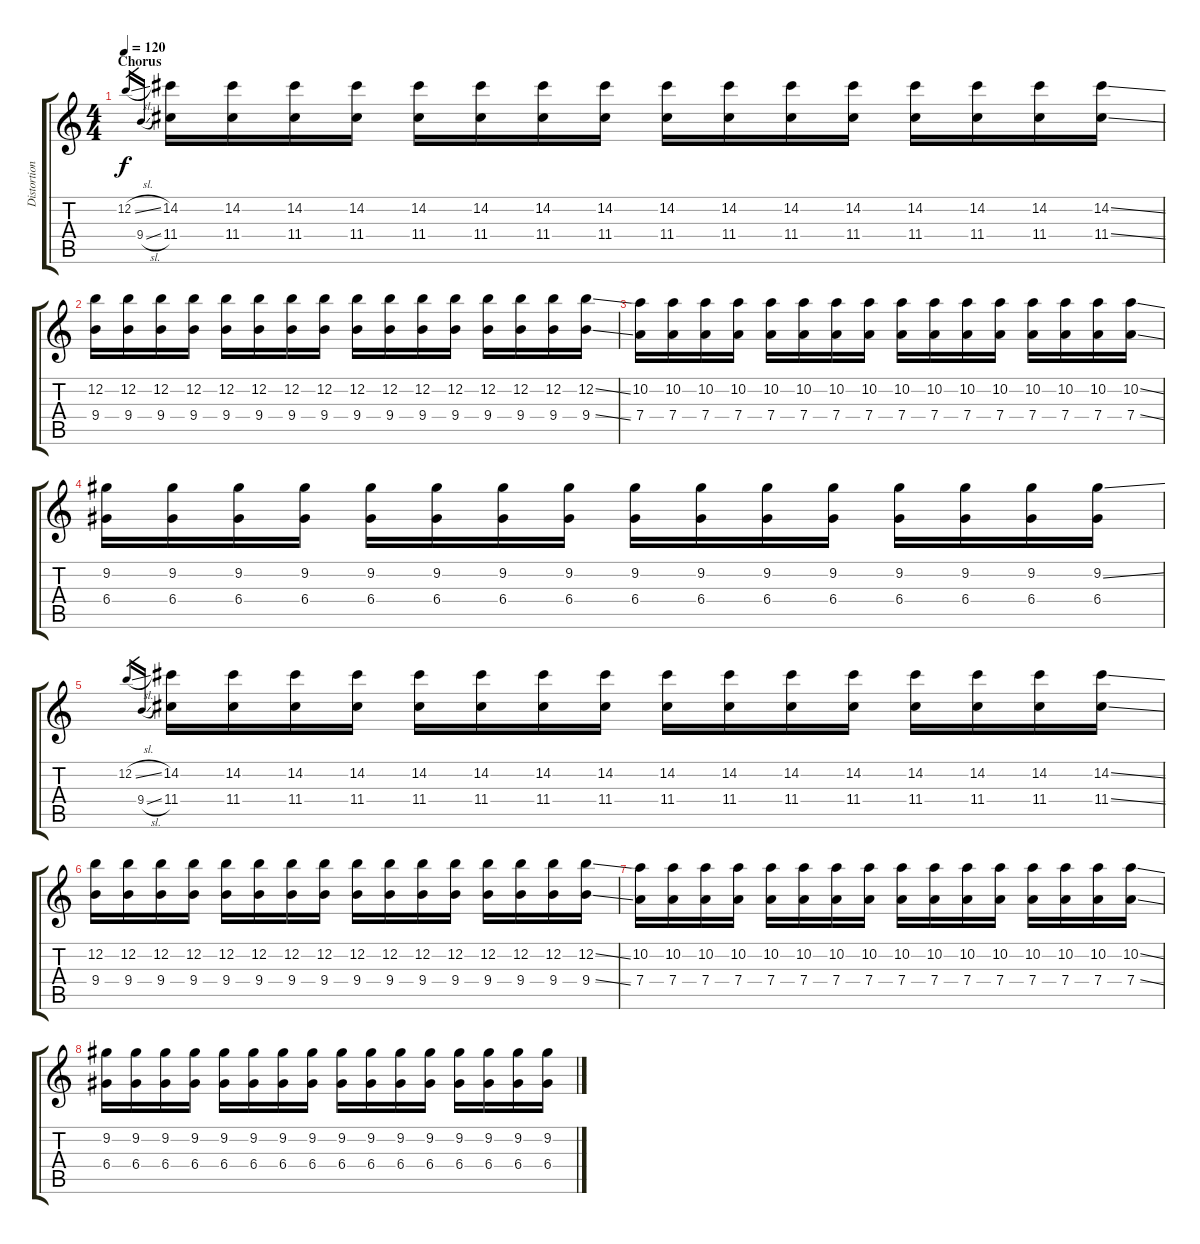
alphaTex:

\track ("Distortion Guitar" "Distortion") {instrument overdrivenguitar}
\staff {score tabs}
\tuning (E4 B3 G3 D3 A2 E2) {hide}
\ts (4 4)
\section ("" "Chorus")
\tempo 120
\clef g2
\ks c
12.2{sl}.16{gr dy f} 9.4{sl}.16{gr} (14.2 11.4).16 (14.2 11.4).16 (14.2 11.4).16 (14.2 11.4).16 (14.2 11.4).16 (14.2 11.4).16 (14.2 11.4).16 (14.2 11.4).16 (14.2 11.4).16 (14.2 11.4).16 (14.2 11.4).16 (14.2 11.4).16 (14.2 11.4).16 (14.2 11.4).16 (14.2 11.4).16 (14.2{ss} 11.4{ss}).16 |
(12.2 9.4).16 (12.2 9.4).16 (12.2 9.4).16 (12.2 9.4).16 (12.2 9.4).16 (12.2 9.4).16 (12.2 9.4).16 (12.2 9.4).16 (12.2 9.4).16 (12.2 9.4).16 (12.2 9.4).16 (12.2 9.4).16 (12.2 9.4).16 (12.2 9.4).16 (12.2 9.4).16 (12.2{ss} 9.4{ss}).16 |
(10.2 7.4).16 (10.2 7.4).16 (10.2 7.4).16 (10.2 7.4).16 (10.2 7.4).16 (10.2 7.4).16 (10.2 7.4).16 (10.2 7.4).16 (10.2 7.4).16 (10.2 7.4).16 (10.2 7.4).16 (10.2 7.4).16 (10.2 7.4).16 (10.2 7.4).16 (10.2 7.4).16 (10.2{ss} 7.4{ss}).16 |
(9.2 6.4).16 (9.2 6.4).16 (9.2 6.4).16 (9.2 6.4).16 (9.2 6.4).16 (9.2 6.4).16 (9.2 6.4).16 (9.2 6.4).16 (9.2 6.4).16 (9.2 6.4).16 (9.2 6.4).16 (9.2 6.4).16 (9.2 6.4).16 (9.2 6.4).16 (9.2 6.4).16 (9.2{ss} 6.4).16 |
12.2{sl}.16{gr} 9.4{sl}.16{gr} (14.2 11.4).16 (14.2 11.4).16 (14.2 11.4).16 (14.2 11.4).16 (14.2 11.4).16 (14.2 11.4).16 (14.2 11.4).16 (14.2 11.4).16 (14.2 11.4).16 (14.2 11.4).16 (14.2 11.4).16 (14.2 11.4).16 (14.2 11.4).16 (14.2 11.4).16 (14.2 11.4).16 (14.2{ss} 11.4{ss}).16 |
(12.2 9.4).16 (12.2 9.4).16 (12.2 9.4).16 (12.2 9.4).16 (12.2 9.4).16 (12.2 9.4).16 (12.2 9.4).16 (12.2 9.4).16 (12.2 9.4).16 (12.2 9.4).16 (12.2 9.4).16 (12.2 9.4).16 (12.2 9.4).16 (12.2 9.4).16 (12.2 9.4).16 (12.2{ss} 9.4{ss}).16 |
(10.2 7.4).16 (10.2 7.4).16 (10.2 7.4).16 (10.2 7.4).16 (10.2 7.4).16 (10.2 7.4).16 (10.2 7.4).16 (10.2 7.4).16 (10.2 7.4).16 (10.2 7.4).16 (10.2 7.4).16 (10.2 7.4).16 (10.2 7.4).16 (10.2 7.4).16 (10.2 7.4).16 (10.2{ss} 7.4{ss}).16 |
(9.2 6.4).16 (9.2 6.4).16 (9.2 6.4).16 (9.2 6.4).16 (9.2 6.4).16 (9.2 6.4).16 (9.2 6.4).16 (9.2 6.4).16 (9.2 6.4).16 (9.2 6.4).16 (9.2 6.4).16 (9.2 6.4).16 (9.2 6.4).16 (9.2 6.4).16 (9.2 6.4).16 (9.2{ss} 6.4).16
